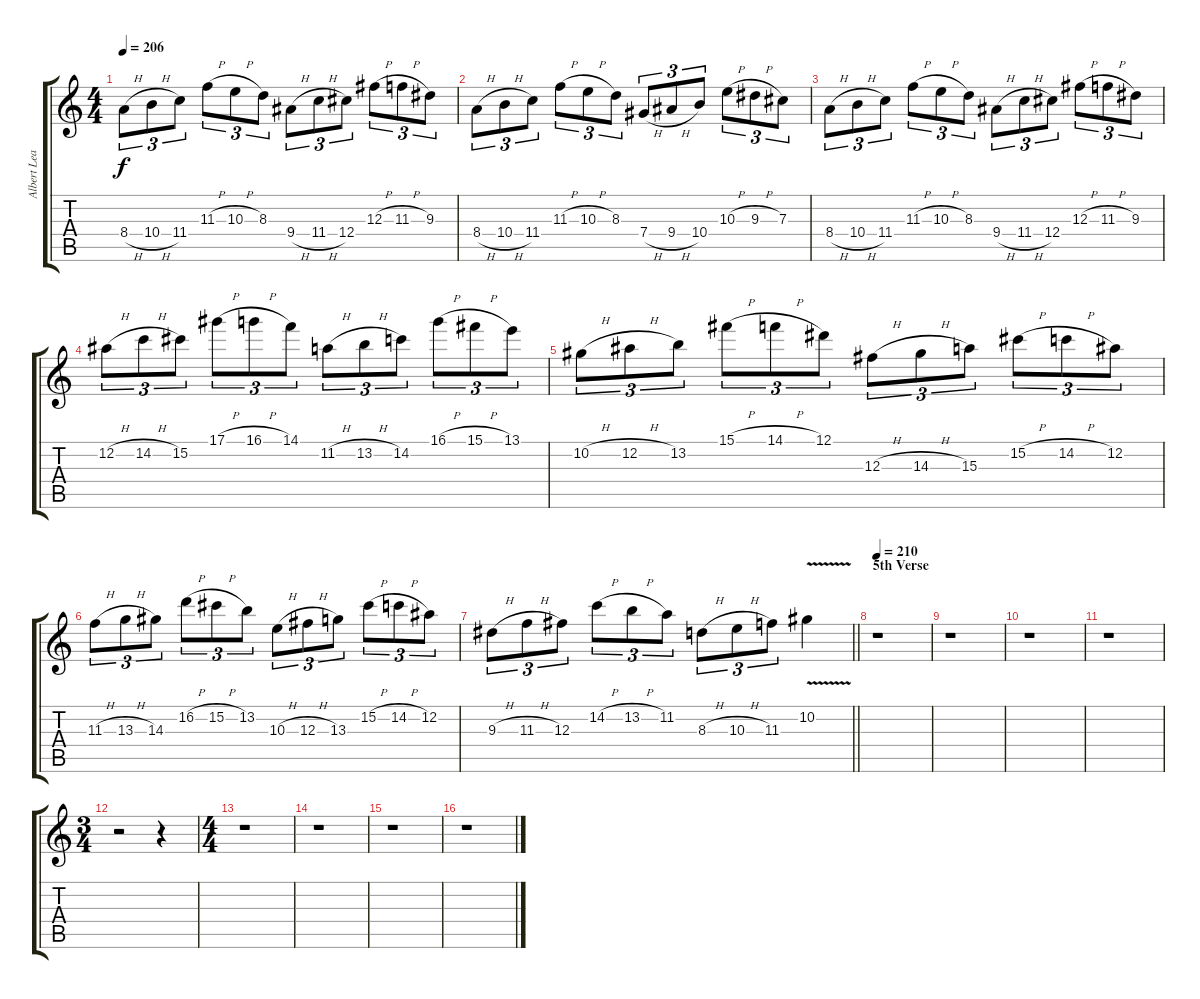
\track ("Albert Lead" "Albert Lea") {instrument distortionguitar}
\staff {score tabs}
\tuning (Eb4 Bb3 Gb3 Db3 Ab2 Eb2) {hide}
\ts (4 4)
\tempo 206
\clef g2
\ks c
8.4{h}.8{tu (3 2) dy f} 10.4{h}.8{tu (3 2)} 11.4.8{tu (3 2)} 11.3{h}.8{tu (3 2)} 10.3{h}.8{tu (3 2)} 8.3.8{tu (3 2)} 9.4{h}.8{tu (3 2)} 11.4{h}.8{tu (3 2)} 12.4.8{tu (3 2)} 12.3{h}.8{tu (3 2)} 11.3{h}.8{tu (3 2)} 9.3.8{tu (3 2)} |
8.4{h}.8{tu (3 2)} 10.4{h}.8{tu (3 2)} 11.4.8{tu (3 2)} 11.3{h}.8{tu (3 2)} 10.3{h}.8{tu (3 2)} 8.3.8{tu (3 2)} 7.4{h}.8{tu (3 2)} 9.4{h}.8{tu (3 2)} 10.4.8{tu (3 2)} 10.3{h}.8{tu (3 2)} 9.3{h}.8{tu (3 2)} 7.3.8{tu (3 2)} |
8.4{h}.8{tu (3 2)} 10.4{h}.8{tu (3 2)} 11.4.8{tu (3 2)} 11.3{h}.8{tu (3 2)} 10.3{h}.8{tu (3 2)} 8.3.8{tu (3 2)} 9.4{h}.8{tu (3 2)} 11.4{h}.8{tu (3 2)} 12.4.8{tu (3 2)} 12.3{h}.8{tu (3 2)} 11.3{h}.8{tu (3 2)} 9.3.8{tu (3 2)} |
12.2{h}.8{tu (3 2)} 14.2{h}.8{tu (3 2)} 15.2.8{tu (3 2)} 17.1{h}.8{tu (3 2)} 16.1{h}.8{tu (3 2)} 14.1.8{tu (3 2)} 11.2{h}.8{tu (3 2)} 13.2{h}.8{tu (3 2)} 14.2.8{tu (3 2)} 16.1{h}.8{tu (3 2)} 15.1{h}.8{tu (3 2)} 13.1.8{tu (3 2)} |
10.2{h}.8{tu (3 2)} 12.2{h}.8{tu (3 2)} 13.2.8{tu (3 2)} 15.1{h}.8{tu (3 2)} 14.1{h}.8{tu (3 2)} 12.1.8{tu (3 2)} 12.3{h}.8{tu (3 2)} 14.3{h}.8{tu (3 2)} 15.3.8{tu (3 2)} 15.2{h}.8{tu (3 2)} 14.2{h}.8{tu (3 2)} 12.2.8{tu (3 2)} |
11.3{h}.8{tu (3 2)} 13.3{h}.8{tu (3 2)} 14.3.8{tu (3 2)} 16.2{h}.8{tu (3 2)} 15.2{h}.8{tu (3 2)} 13.2.8{tu (3 2)} 10.3{h}.8{tu (3 2)} 12.3{h}.8{tu (3 2)} 13.3.8{tu (3 2)} 15.2{h}.8{tu (3 2)} 14.2{h}.8{tu (3 2)} 12.2.8{tu (3 2)} |
\barLineRight lightlight
9.3{h}.8{tu (3 2)} 11.3{h}.8{tu (3 2)} 12.3.8{tu (3 2)} 14.2{h}.8{tu (3 2)} 13.2{h}.8{tu (3 2)} 11.2.8{tu (3 2)} 8.3{h}.8{tu (3 2)} 10.3{h}.8{tu (3 2)} 11.3.8{tu (3 2)} 10.2{v}.4 |
\section ("" "5th Verse")
\tempo 210
r.1 |
r.1 |
r.1 |
r.1 |
\ts (3 4)
r.2 r.4 |
\ts (4 4)
r.1 |
r.1 |
r.1 |
r.1
